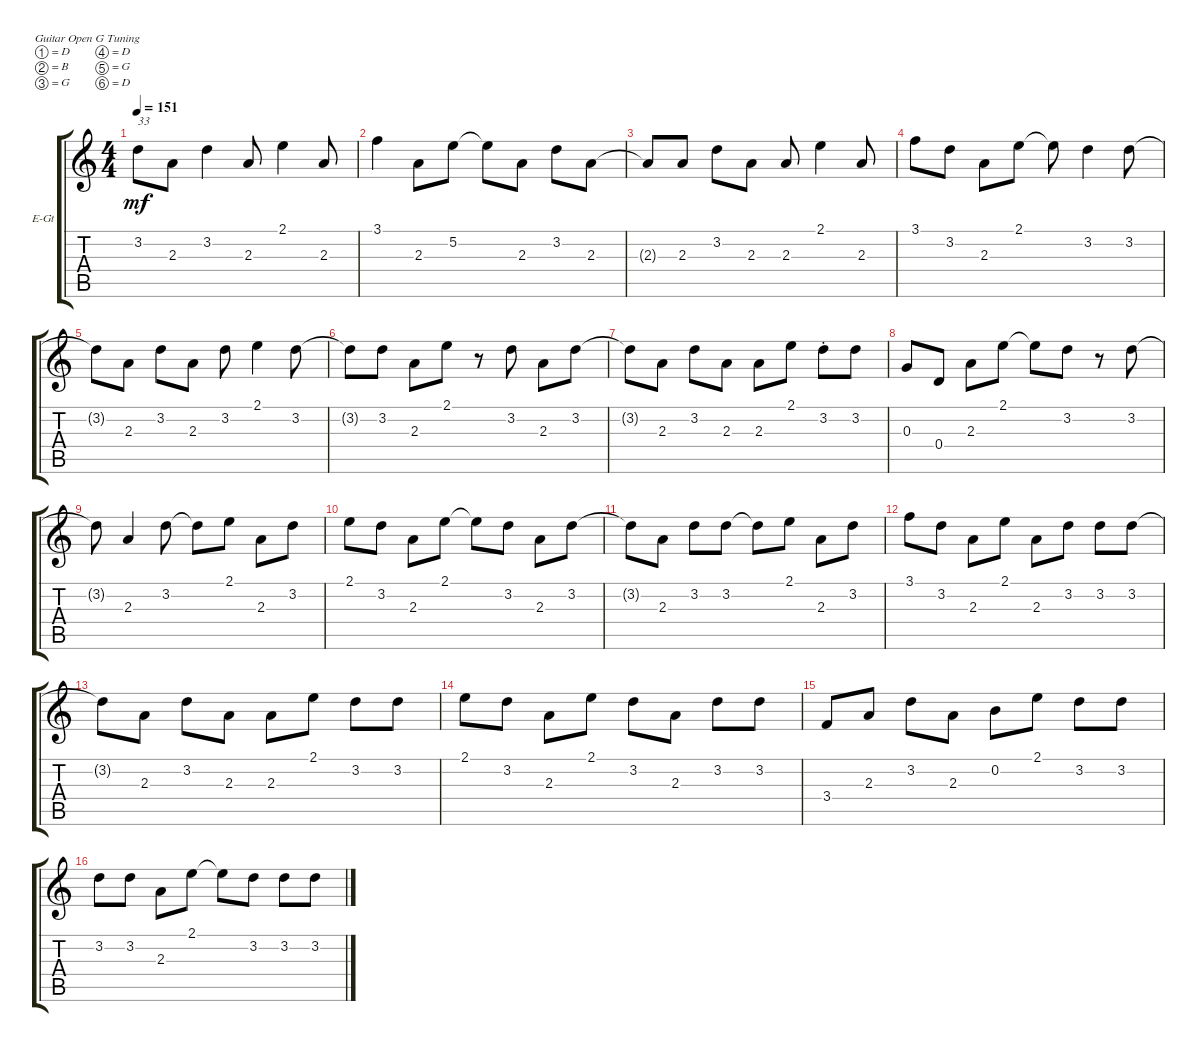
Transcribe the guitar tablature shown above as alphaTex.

\bracketExtendMode groupsimilarinstruments
\firstSystemTrackNameOrientation horizontal
\otherSystemsTrackNameOrientation horizontal
\track ("Electric Guitar-Keith" "E-Gt") {instrument overdrivenguitar}
\staff {score tabs}
\tuning (D4 B3 G3 D3 G2 D2)
\ts (4 4)
\tempo 151
\clef g2
\ks aminor
3.2{t}.8{txt "33" dy mf} 2.3.8 3.2.4 2.3.8 2.1.4 2.3.8 |
3.1.4 2.3.8 5.2.8 5.2{t}.8 2.3.8 3.2.8 2.3.8 |
2.3{t}.8 2.3.8 3.2.8 2.3.8 2.3.8 2.1.4 2.3.8 |
3.1.8 3.2.8 2.3.8 2.1.8 2.1{t}.8 3.2.4 3.2.8 |
3.2{t}.8 2.3.8 3.2.8 2.3.8 3.2.8 2.1.4 3.2.8 |
3.2{t}.8 3.2.8 2.3.8 2.1.8 r.8 3.2.8 2.3.8 3.2.8 |
3.2{t}.8 2.3.8 3.2.8 2.3.8 2.3.8 2.1.8 3.2{st}.8 3.2.8 |
0.3.8 0.4.8 2.3.8 2.1.8 2.1{t}.8 3.2.8 r.8 3.2.8 |
3.2{t}.8 2.3.4 3.2.8 3.2{t}.8 2.1.8 2.3.8 3.2.8 |
2.1.8 3.2.8 2.3.8 2.1.8 2.1{t}.8 3.2.8 2.3.8 3.2.8 |
3.2{t}.8 2.3.8 3.2.8 3.2.8 3.2{t}.8 2.1.8 2.3.8 3.2.8 |
3.1.8 3.2.8 2.3.8 2.1.8 2.3.8 3.2.8 3.2.8 3.2.8 |
3.2{t}.8 2.3.8 3.2.8 2.3.8 2.3.8 2.1.8 3.2.8 3.2.8 |
2.1.8 3.2.8 2.3.8 2.1.8 3.2.8 2.3.8 3.2.8 3.2.8 |
3.4.8 2.3.8 3.2.8 2.3.8 0.2.8 2.1.8 3.2.8 3.2.8 |
3.2.8 3.2.8 2.3.8 2.1.8 2.1{t}.8 3.2.8 3.2.8 3.2.8
